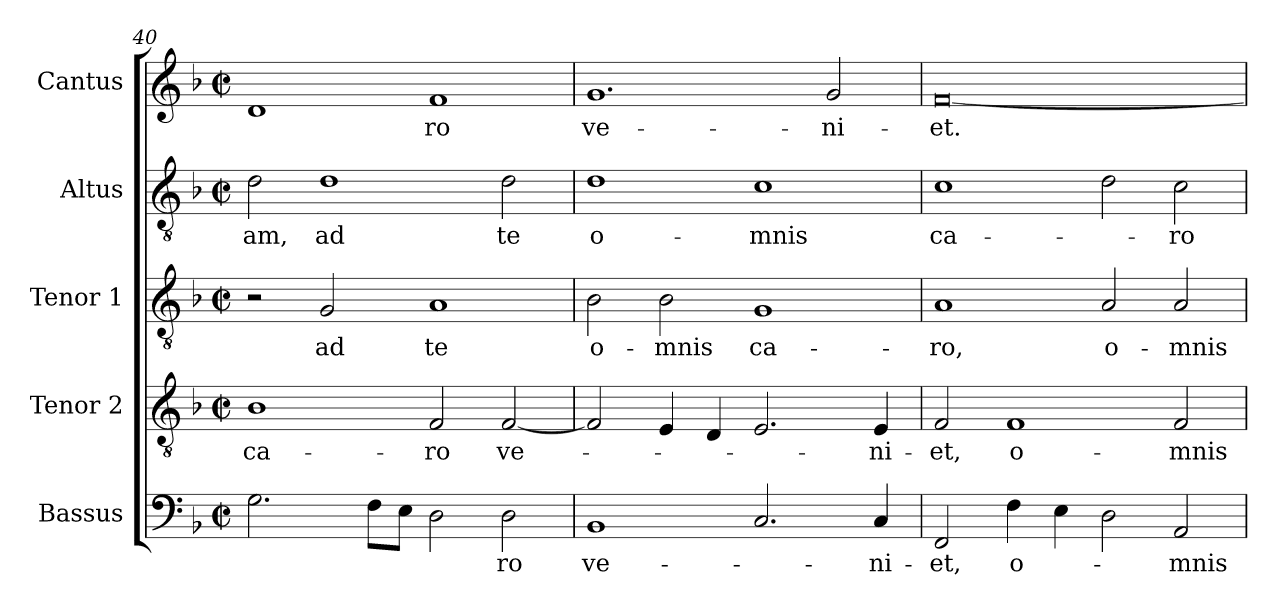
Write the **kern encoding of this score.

**kern	**text	**kern	**text	**kern	**text	**kern	**text	**kern	**text
*part5	*part5	*part4	*part4	*part3	*part3	*part2	*part2	*part1	*part1
*staff5	*staff5	*staff4	*staff4	*staff3	*staff3	*staff2	*staff2	*staff1	*staff1
*I"Bassus	*	*I"Tenor 2	*	*I"Tenor 1	*	*I"Altus	*	*I"Cantus	*
*clefF4	*	*clefGv2	*	*clefGv2	*	*clefGv2	*	*clefG2	*
*k[b-]	*	*k[b-]	*	*k[b-]	*	*k[b-]	*	*k[b-]	*
*F:	*	*F:	*	*F:	*	*F:	*	*F:	*
*M2/2	*	*M2/2	*	*M2/2	*	*M2/2	*	*M2/2	*
*met(c|)	*	*met(c|)	*	*met(c|)	*	*met(c|)	*	*met(c|)	*
=40	=40	=40	=40	=40	=40	=40	=40	=40	=40
!	!	!	!LO:LY:b:cj	!	!	!	!LO:LY:b:cj	!	!
2.G\	.	1B-	ca-	2r	.	2d\	-am,	1d	.
!	!	!	!	!	!LO:LY:b:cj	!	!LO:LY:b:cj	!	!
.	.	.	.	2G/	ad	1d	ad	.	.
8F\L	.	.	.	.	.	.	.	.	.
8E\J	.	.	.	.	.	.	.	.	.
!	!	!	!LO:LY:b:cj	!	!LO:LY:b:cj	!	!	!	!LO:LY:b:cj
2D\	.	2F/	-ro	1A	te	.	.	1f	-ro
!	!LO:LY:b:cj	!	!LO:LY:b:cj	!	!	!	!LO:LY:b:cj	!	!
2D\	-ro	[<2F/	ve-	.	.	2d\	te	.	.
=41	=41	=41	=41	=41	=41	=41	=41	=41	=41
!	!LO:LY:b:cj	!	!	!	!LO:LY:b:cj	!	!LO:LY:b:rj	!	!LO:LY:b:cj
1BB-	ve-	2F/]	.	2B-\	o-	1d	o-	1.g	ve-
!	!	!	!	!	!LO:LY:b:cj	!	!	!	!
.	.	4E/	.	2B-\	-mnis	.	.	.	.
.	.	4D/	.	.	.	.	.	.	.
!	!	!	!	!	!LO:LY:b:cj	!	!LO:LY:b:cj	!	!
2.C/	.	2.E/	.	1G	ca-	1c	-mnis	.	.
!	!	!	!	!	!	!	!	!	!LO:LY:b:cj
.	.	.	.	.	.	.	.	2g/	-ni-
!	!LO:LY:b:cj	!	!LO:LY:b:cj	!	!	!	!	!	!
4C/	-ni-	4E/	-ni-	.	.	.	.	.	.
=42	=42	=42	=42	=42	=42	=42	=42	=42	=42
!	!LO:LY:b:cj	!	!LO:LY:b:cj	!	!LO:LY:b:cj	!	!LO:LY:b:cj	!	!LO:LY:b:rj
2FF/	-et,	2F/	-et,	1A	-ro,	1c	ca-	[<0f	-et.
!	!LO:LY:b:cj	!	!LO:LY:b:rj	!	!	!	!	!	!
4F\	o-	1F	o-	.	.	.	.	.	.
4E\	.	.	.	.	.	.	.	.	.
!	!	!	!	!	!LO:LY:b:cj	!	!	!	!
2D\	.	.	.	2A/	o-	2d\	.	.	.
!	!LO:LY:b:cj	!	!LO:LY:b:cj	!	!LO:LY:b:cj	!	!LO:LY:b:cj	!	!
2AA/	-mnis	2F/	-mnis	2A/	-mnis	2c\	-ro	.	.
=	=	=	=	=	=	=	=	=	=
*-	*-	*-	*-	*-	*-	*-	*-	*-	*-
